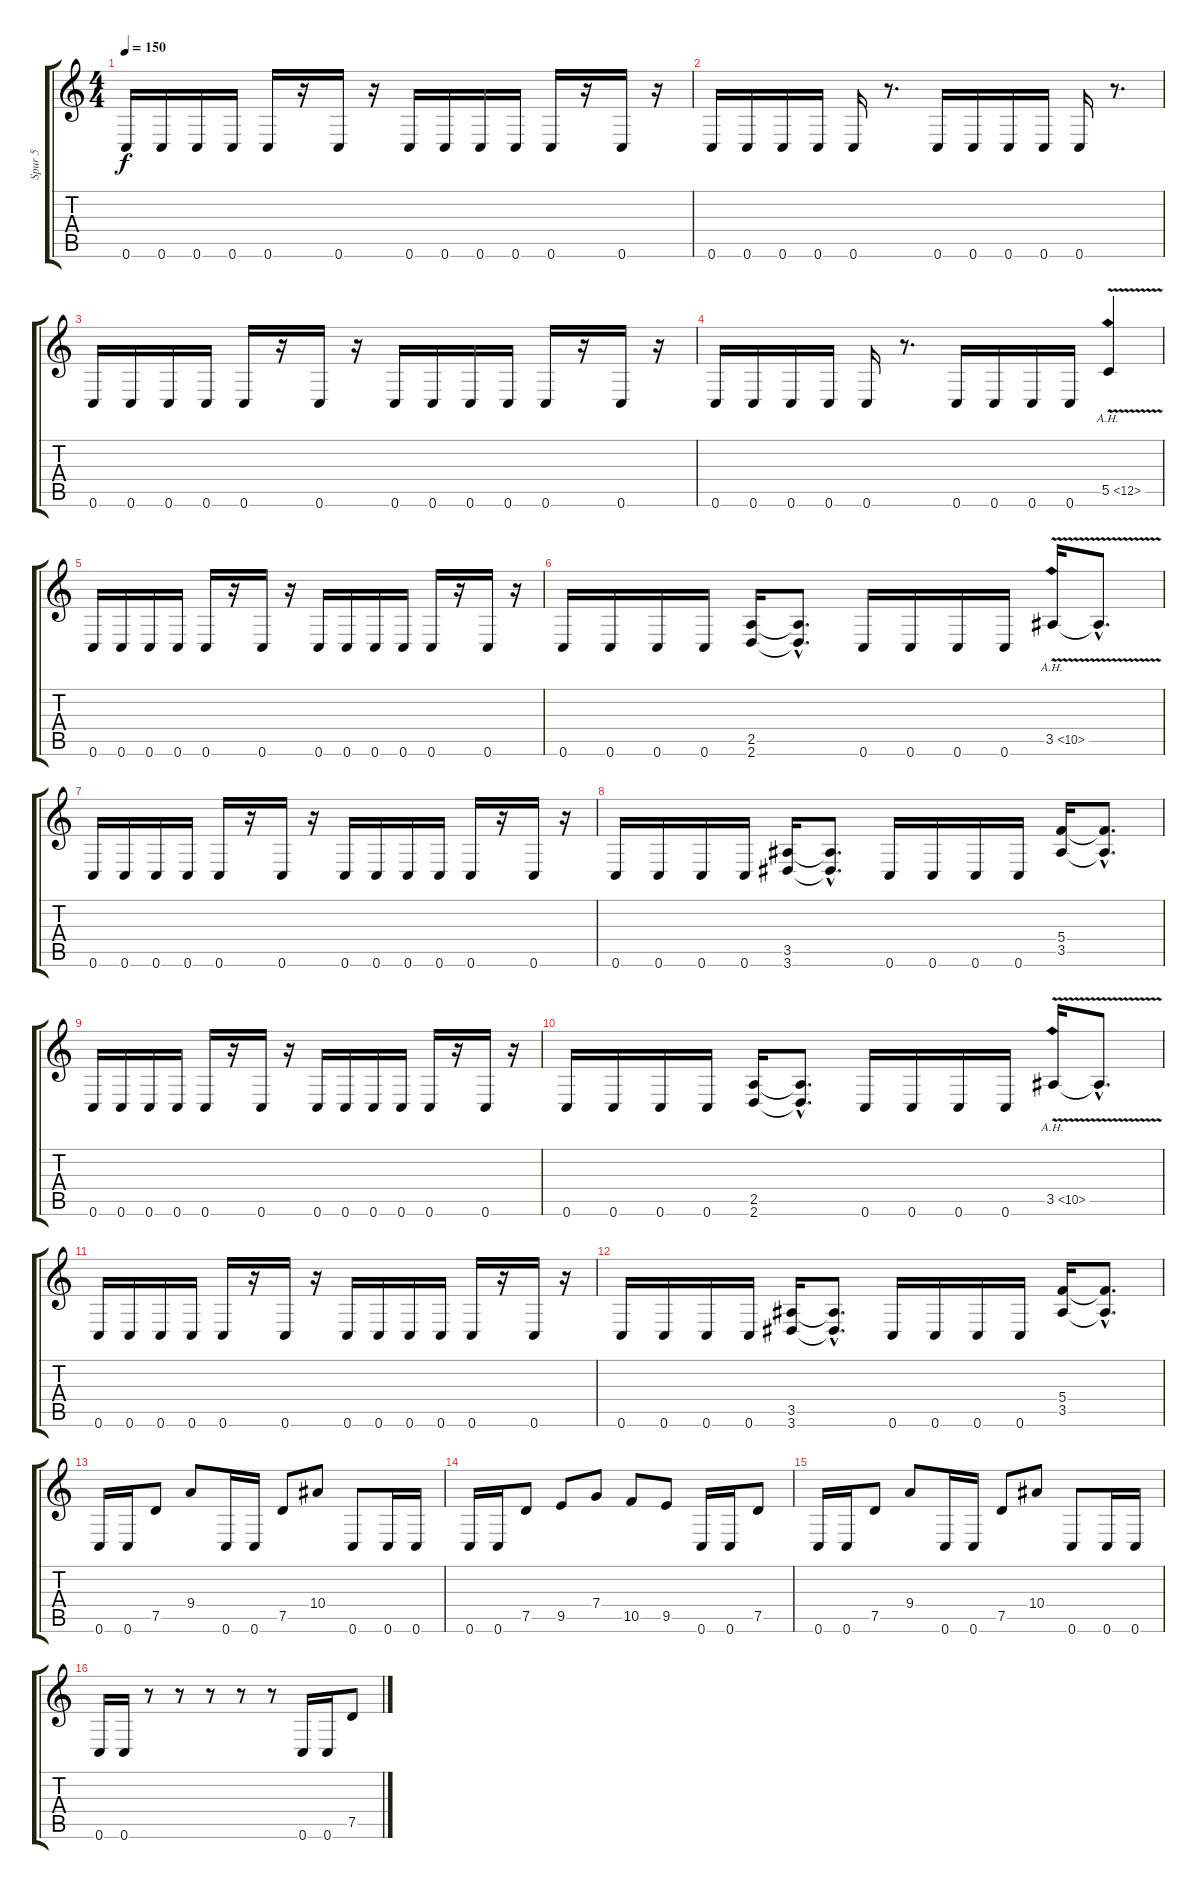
\track ("Spur 5" "Spur 5") {instrument overdrivenguitar}
\staff {score tabs}
\tuning (D4 A3 F3 C3 G2 C2) {hide}
\ts (4 4)
\tempo 150
\clef g2
\ks c
0.6.16{dy f instrument overdrivenguitar} 0.6.16 0.6.16 0.6.16 0.6.16 r.16 0.6.16 r.16 0.6.16 0.6.16 0.6.16 0.6.16 0.6.16 r.16 0.6.16 r.16 |
0.6.16 0.6.16 0.6.16 0.6.16 0.6.16 r.8{d} 0.6.16 0.6.16 0.6.16 0.6.16 0.6.16 r.8{d} |
0.6.16 0.6.16 0.6.16 0.6.16 0.6.16 r.16 0.6.16 r.16 0.6.16 0.6.16 0.6.16 0.6.16 0.6.16 r.16 0.6.16 r.16 |
0.6.16 0.6.16 0.6.16 0.6.16 0.6.16 r.8{d} 0.6.16 0.6.16 0.6.16 0.6.16 5.5{ah 7 v}.4 |
0.6.16 0.6.16 0.6.16 0.6.16 0.6.16 r.16 0.6.16 r.16 0.6.16 0.6.16 0.6.16 0.6.16 0.6.16 r.16 0.6.16 r.16 |
0.6.16 0.6.16 0.6.16 0.6.16 (2.5 2.6).16 (2.5{hac t} 2.6{hac t}).8{d} 0.6.16 0.6.16 0.6.16 0.6.16 3.5{ah 7 v}.16 3.5{hac t}.8{d} |
0.6.16 0.6.16 0.6.16 0.6.16 0.6.16 r.16 0.6.16 r.16 0.6.16 0.6.16 0.6.16 0.6.16 0.6.16 r.16 0.6.16 r.16 |
0.6.16 0.6.16 0.6.16 0.6.16 (3.5 3.6).16 (3.5{hac t} 3.6{hac t}).8{d} 0.6.16 0.6.16 0.6.16 0.6.16 (5.4 3.5).16 (5.4{hac t} 3.5{hac t}).8{d} |
0.6.16 0.6.16 0.6.16 0.6.16 0.6.16 r.16 0.6.16 r.16 0.6.16 0.6.16 0.6.16 0.6.16 0.6.16 r.16 0.6.16 r.16 |
0.6.16 0.6.16 0.6.16 0.6.16 (2.5 2.6).16 (2.5{hac t} 2.6{hac t}).8{d} 0.6.16 0.6.16 0.6.16 0.6.16 3.5{ah 7 v}.16 3.5{hac t}.8{d} |
0.6.16 0.6.16 0.6.16 0.6.16 0.6.16 r.16 0.6.16 r.16 0.6.16 0.6.16 0.6.16 0.6.16 0.6.16 r.16 0.6.16 r.16 |
0.6.16 0.6.16 0.6.16 0.6.16 (3.5 3.6).16 (3.5{hac t} 3.6{hac t}).8{d} 0.6.16 0.6.16 0.6.16 0.6.16 (5.4 3.5).16 (5.4{hac t} 3.5{hac t}).8{d} |
0.6.16 0.6.16 7.5.8 9.4.8 0.6.16 0.6.16 7.5.8 10.4.8 0.6.8 0.6.16 0.6.16 |
0.6.16 0.6.16 7.5.8 9.5.8 7.4.8 10.5.8 9.5.8 0.6.16 0.6.16 7.5.8 |
0.6.16 0.6.16 7.5.8 9.4.8 0.6.16 0.6.16 7.5.8 10.4.8 0.6.8 0.6.16 0.6.16 |
0.6.16 0.6.16 r.8 r.8 r.8 r.8 r.8 0.6.16 0.6.16 7.5.8
